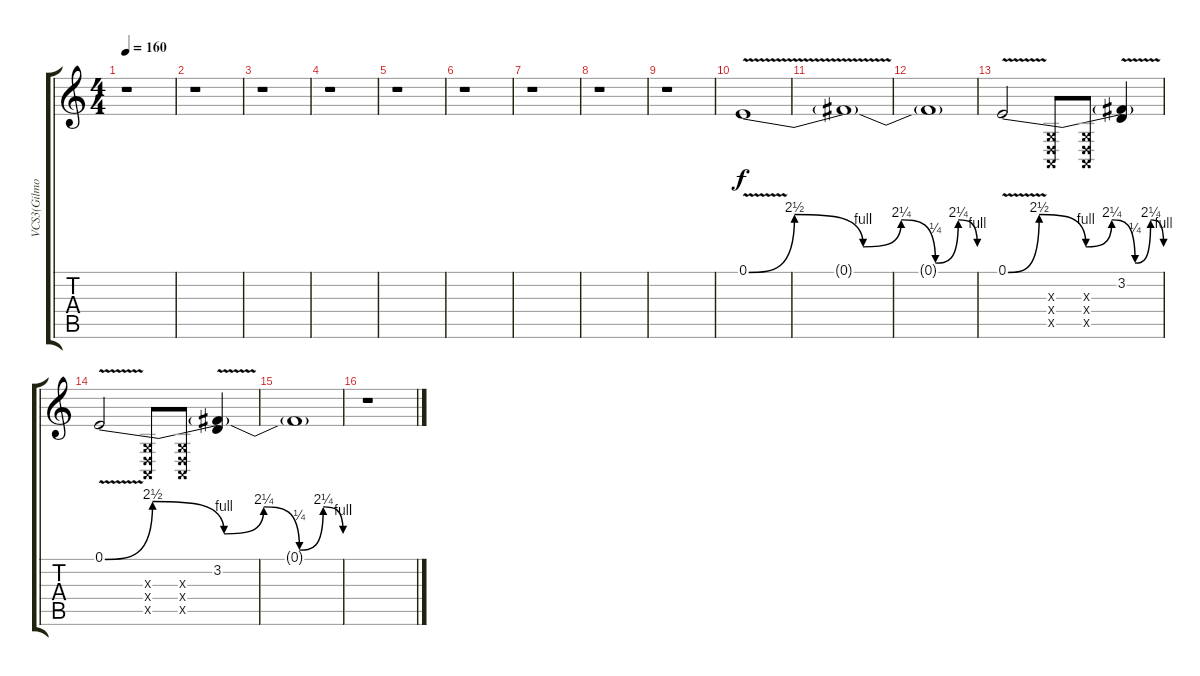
\track ("VCS3(Gilmour)" "VCS3(Gilmo") {instrument lead2sawtooth}
\staff {score tabs}
\tuning (E4 B3 G3 D3 A2 E2) {hide}
\ts (4 4)
\tempo 160
\clef g2
\ks c
r.1{dy f instrument lead2sawtooth} |
r.1 |
r.1 |
r.1 |
r.1 |
r.1 |
r.1 |
r.1 |
r.1 |
0.1{be (custom 0 0 12 10 30 4 40 9 49 1 55 9 60 4) v}.1{volume 7 instrument seashore} |
0.1{t}.1 |
0.1{t}.1 |
0.1{be (custom 0 0 12 10 30 4 40 9 49 1 55 9 60 4) v}.2{volume 7 instrument seashore} (0.3{x} 0.4{x} 0.5{x}).8 (0.3{x} 0.4{x} 0.5{x}).8 (0.1{t} 3.2).4 |
0.1{be (custom 0 0 12 10 30 4 40 9 49 1 55 9 60 4) v}.2{volume 7 instrument seashore} (0.3{x} 0.4{x} 0.5{x}).8 (0.3{x} 0.4{x} 0.5{x}).8 (0.1{t} 3.2).4 |
0.1{t}.1 |
r.1
